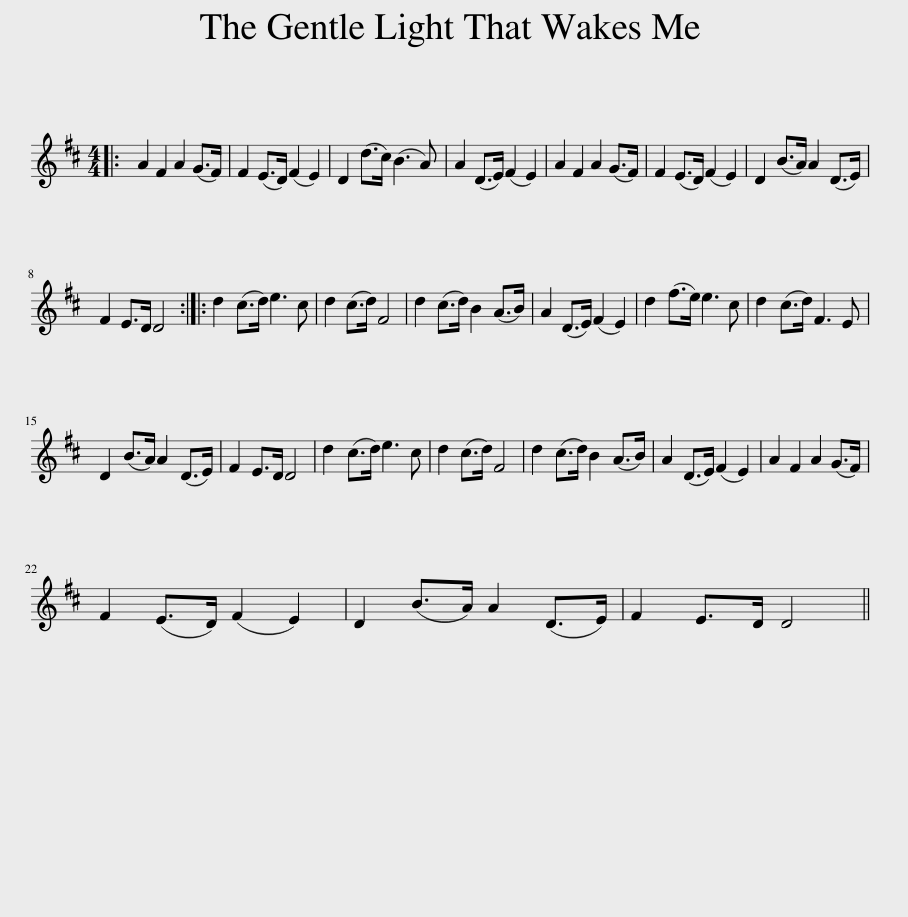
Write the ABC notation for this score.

X:1
L:1/8
M:4/4
I:linebreak $
K:D
V:1 treble
V:1
|: A2 F2 A2 (G>F) | F2 (E>D) (F2 E2) | D2 (d>c) (B3 A) | A2 (D>E) (F2 E2) | A2 F2 A2 (G>F) | %5
 F2 (E>D) (F2 E2) | D2 (B>A) A2 (D>E) |$ F2 E>D D4 :: d2 (c>d) e3 c | d2 (c>d) F4 | %10
 d2 (c>d) B2 (A>B) | A2 (D>E) (F2 E2) | d2 (f>e) e3 c | d2 (c>d) F3 E |$ D2 (B>A) A2 (D>E) | %15
 F2 E>D D4 | d2 (c>d) e3 c | d2 (c>d) F4 | d2 (c>d) B2 (A>B) | A2 (D>E) (F2 E2) | %20
 A2 F2 A2 (G>F) |$ F2 (E>D) (F2 E2) | D2 (B>A) A2 (D>E) | F2 E>D D4 || %24
